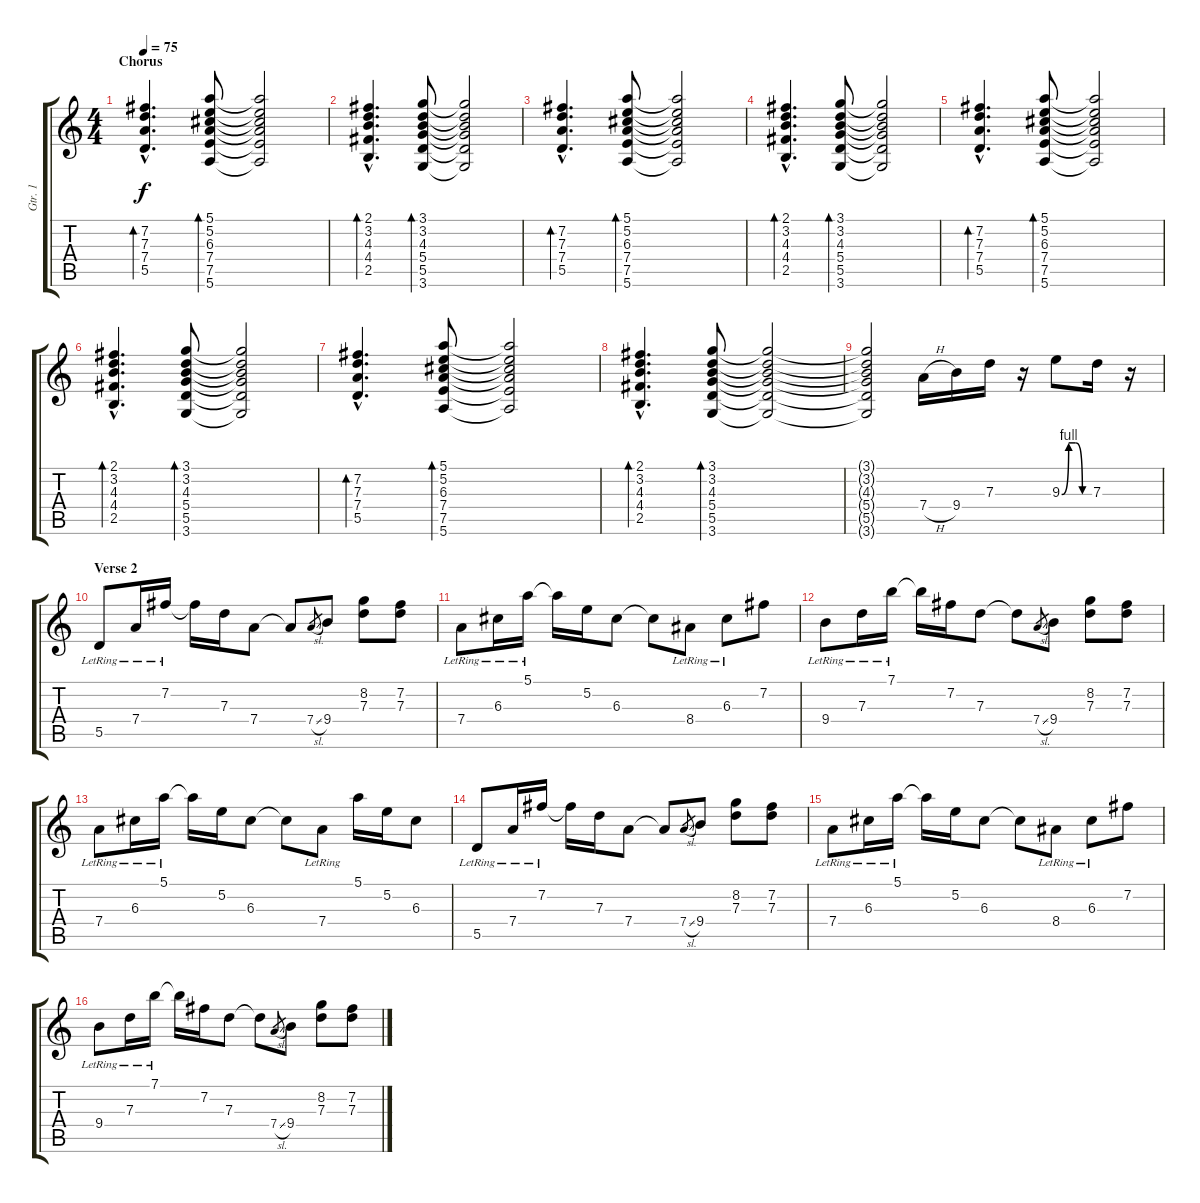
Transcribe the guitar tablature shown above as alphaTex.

\track ("Gtr. 1" "Gtr. 1") {instrument electricguitarclean}
\staff {score tabs}
\tuning (E4 B3 G3 D3 A2 E2) {hide}
\ts (4 4)
\section ("" "Chorus")
\tempo 75
\clef g2
\ks c
(7.2{hac} 7.3{hac} 7.4{hac} 5.5{hac}).4{d bd 120 dy f} (5.1 5.2 6.3 7.4 7.5 5.6).8{bd 60} (5.1{t} 5.2{t} 6.3{t} 7.4{t} 7.5{t} 5.6{t}).2 |
(2.1{hac} 3.2{hac} 4.3{hac} 4.4{hac} 2.5{hac}).4{d bd 60} (3.1 3.2 4.3 5.4 5.5 3.6).8{bd 60} (3.1{t} 3.2{t} 4.3{t} 5.4{t} 5.5{t} 3.6{t}).2 |
(7.2{hac} 7.3{hac} 7.4{hac} 5.5{hac}).4{d bd 120} (5.1 5.2 6.3 7.4 7.5 5.6).8{bd 60} (5.1{t} 5.2{t} 6.3{t} 7.4{t} 7.5{t} 5.6{t}).2 |
(2.1{hac} 3.2{hac} 4.3{hac} 4.4{hac} 2.5{hac}).4{d bd 60} (3.1 3.2 4.3 5.4 5.5 3.6).8{bd 60} (3.1{t} 3.2{t} 4.3{t} 5.4{t} 5.5{t} 3.6{t}).2 |
(7.2{hac} 7.3{hac} 7.4{hac} 5.5{hac}).4{d bd 120} (5.1 5.2 6.3 7.4 7.5 5.6).8{bd 60} (5.1{t} 5.2{t} 6.3{t} 7.4{t} 7.5{t} 5.6{t}).2 |
(2.1{hac} 3.2{hac} 4.3{hac} 4.4{hac} 2.5{hac}).4{d bd 60} (3.1 3.2 4.3 5.4 5.5 3.6).8{bd 60} (3.1{t} 3.2{t} 4.3{t} 5.4{t} 5.5{t} 3.6{t}).2 |
(7.2{hac} 7.3{hac} 7.4{hac} 5.5{hac}).4{d bd 120} (5.1 5.2 6.3 7.4 7.5 5.6).8{bd 60} (5.1{t} 5.2{t} 6.3{t} 7.4{t} 7.5{t} 5.6{t}).2 |
(2.1{hac} 3.2{hac} 4.3{hac} 4.4{hac} 2.5{hac}).4{d bd 60} (3.1 3.2 4.3 5.4 5.5 3.6).8{bd 60} (3.1{t} 3.2{t} 4.3{t} 5.4{t} 5.5{t} 3.6{t}).2 |
(3.1{t} 3.2{t} 4.3{t} 5.4{t} 5.5{t} 3.6{t}).2 7.4{h}.16 9.4.16 7.3.16 r.16 9.3{be (custom 0 0 15 4 30 4 45 0 60 0)}.8 7.3.16 r.16 |
\section ("" "Verse 2")
5.5{lr}.8 7.4{lr}.16 7.2{lr}.16 7.2{t}.16 7.3.16 7.4.8 7.4{t}.8 7.4{sl}.8{gr} 9.4.8 (8.2 7.3).8 (7.2 7.3).8 |
7.4{lr}.8 6.3{lr}.16 5.1{lr}.16 5.1{t}.16 5.2.16 6.3.8 6.3{t}.8 8.4{lr}.8 6.3{lr}.8 7.2.8 |
9.4{lr}.8 7.3{lr}.16 7.1{lr}.16 7.1{t}.16 7.2.16 7.3.8 7.3{t}.8 7.4{sl}.8{gr} 9.4.8 (8.2 7.3).8 (7.2 7.3).8 |
7.4{lr}.8 6.3{lr}.16 5.1{lr}.16 5.1{t}.16 5.2.16 6.3.8 6.3{t}.8 7.4{lr}.8 5.1.16 5.2.16 6.3.8 |
5.5{lr}.8 7.4{lr}.16 7.2{lr}.16 7.2{t}.16 7.3.16 7.4.8 7.4{t}.8 7.4{sl}.8{gr} 9.4.8 (8.2 7.3).8 (7.2 7.3).8 |
7.4{lr}.8 6.3{lr}.16 5.1{lr}.16 5.1{t}.16 5.2.16 6.3.8 6.3{t}.8 8.4{lr}.8 6.3{lr}.8 7.2.8 |
9.4{lr}.8 7.3{lr}.16 7.1{lr}.16 7.1{t}.16 7.2.16 7.3.8 7.3{t}.8 7.4{sl}.8{gr} 9.4.8 (8.2 7.3).8 (7.2 7.3).8
